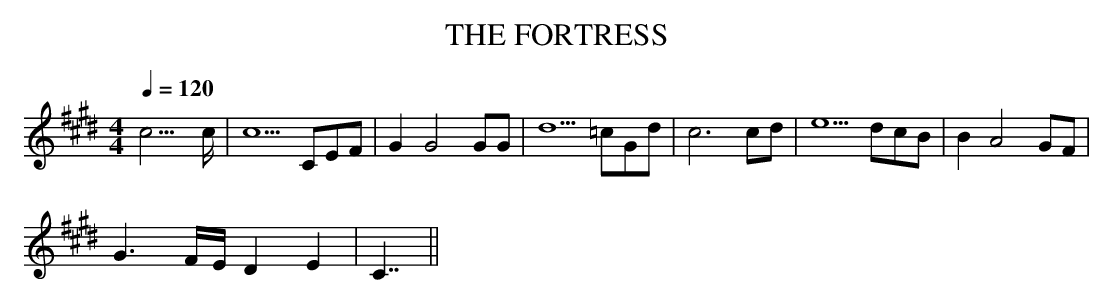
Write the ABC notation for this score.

X:1
T:THE FORTRESS
M:4/4
Q:1/4=120
K:E
c15/2c/2|c5CEF|G2G4GG|d5=cGd|c6cd|e5dcB|B2A4GF|
G3F/2E/2D2E2|C7/2||
